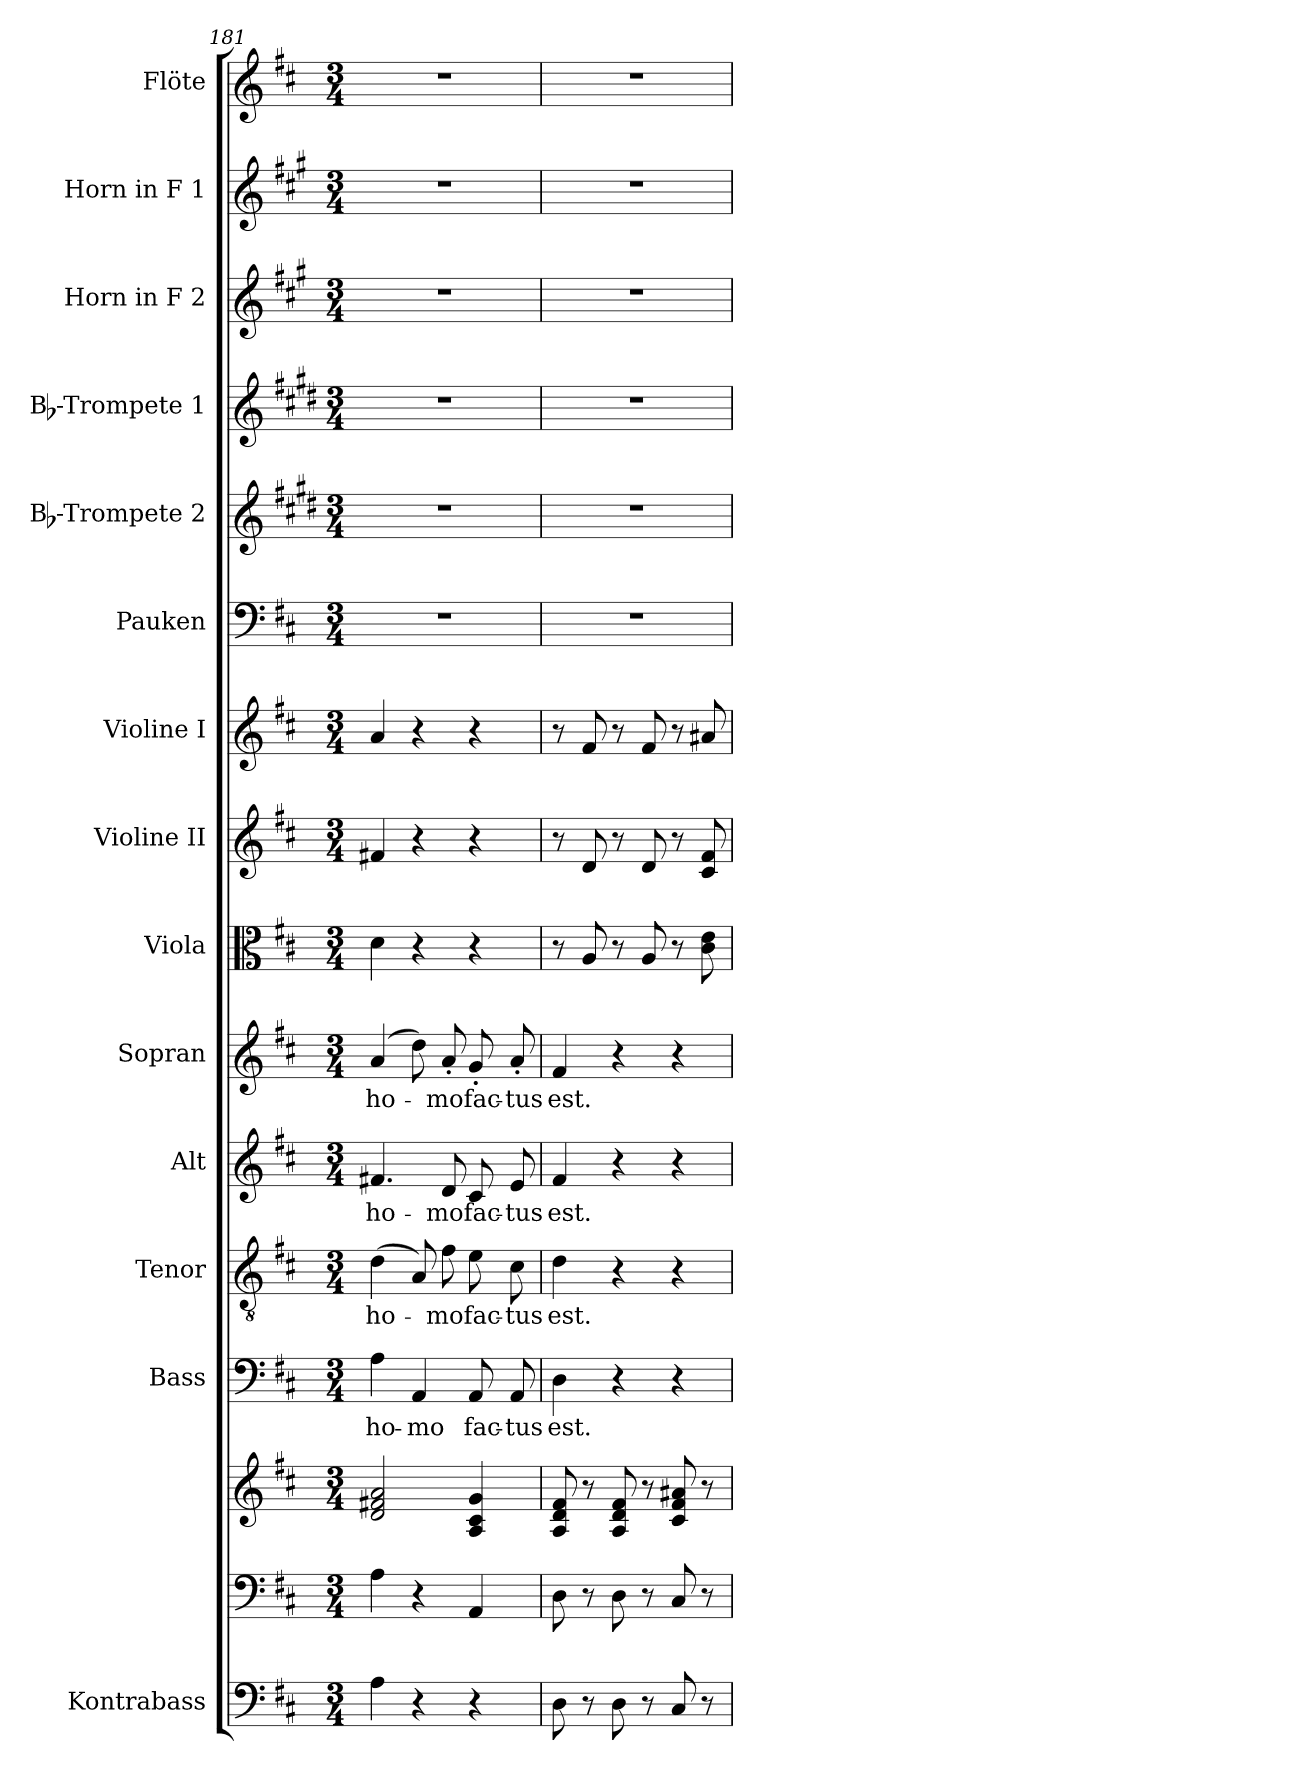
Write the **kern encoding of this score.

**kern	**kern	**kern	**kern	**text	**kern	**text	**kern	**text	**kern	**text	**kern	**kern	**kern	**kern	**kern	**kern	**kern	**kern	**kern
*part15	*part14	*part14	*part13	*part13	*part12	*part12	*part11	*part11	*part10	*part10	*part9	*part8	*part7	*part6	*part5	*part4	*part3	*part2	*part1
*staff16	*staff15	*staff14	*staff13	*staff13	*staff12	*staff12	*staff11	*staff11	*staff10	*staff10	*staff9	*staff8	*staff7	*staff6	*staff5	*staff4	*staff3	*staff2	*staff1
*I"Kontrabass	*	*	*I"Bass	*	*I"Tenor	*	*I"Alt	*	*I"Sopran	*	*I"Viola	*I"Violine II	*I"Violine I	*I"Pauken	*I"Bb-Trompete 2	*I"Bb-Trompete 1	*I"Horn in F 2	*I"Horn in F 1	*I"Flöte
*I'Kb.	*	*	*I'B.	*	*I'T.	*	*I'A.	*	*I'S.	*	*I'Vla.	*I'Vl. II	*I'Vl. I	*I'Pk.	*I'Bb Trp. 2	*I'Bb Trp. 1	*	*	*I'Fl.
*clefF4	*clefF4	*clefG2	*clefF4	*	*clefGv2	*	*clefG2	*	*clefG2	*	*clefC3	*clefG2	*clefG2	*clefF4	*clefG2	*clefG2	*clefG2	*clefG2	*clefG2
*ITrd7c12	*	*	*	*	*	*	*	*	*	*	*	*	*	*	*ITrd1c2	*ITrd1c2	*ITrd4c7	*ITrd4c7	*
*k[f#c#]	*k[f#c#]	*k[f#c#]	*k[f#c#]	*	*k[f#c#]	*	*k[f#c#]	*	*k[f#c#]	*	*k[f#c#]	*k[f#c#]	*k[f#c#]	*k[f#c#]	*k[f#c#]	*k[f#c#]	*k[f#c#]	*k[f#c#]	*k[f#c#]
*D:	*D:	*D:	*D:	*	*D:	*	*D:	*	*D:	*	*D:	*D:	*D:	*D:	*D:	*D:	*D:	*D:	*D:
*M3/4	*M3/4	*M3/4	*M3/4	*	*M3/4	*	*M3/4	*	*M3/4	*	*M3/4	*M3/4	*M3/4	*M3/4	*M3/4	*M3/4	*M3/4	*M3/4	*M3/4
=181	=181	=181	=181	=181	=181	=181	=181	=181	=181	=181	=181	=181	=181	=181	=181	=181	=181	=181	=181
!	!	!	!	!LO:LY:b	!	!LO:LY:b	!	!LO:LY:b	!	!LO:LY:b	!	!	!	!	!	!	!	!	!
4AA\	4A\	2d/ 2f#X/ 2a/	4A\	ho-	(>4d\	ho-	4.f#X/	ho-	(4a/	ho-	4d\	4f#X/	4a/	2.r	2.r	2.r	2.r	2.r	2.r
!	!	!	!	!LO:LY:b	!	!	!	!	!	!	!	!	!	!	!	!	!	!	!
4r	4r	.	4AA/	-mo	8A/)	.	.	.	8dd\)	.	4r	4r	4r	.	.	.	.	.	.
!	!	!	!	!	!	!LO:LY:b	!	!LO:LY:b	!	!LO:LY:b	!	!	!	!	!	!	!	!	!
.	.	.	.	.	8f#\	-mo	8d/	-mo	8a'</	-mo	.	.	.	.	.	.	.	.	.
!	!	!	!	!LO:LY:b	!	!LO:LY:b	!	!LO:LY:b	!	!LO:LY:b	!	!	!	!	!	!	!	!	!
4r	4AA/	4A/ 4c#/ 4g/	8AA/	fac-	8e\	fac-	8c#/	fac-	8g'</	fac-	4r	4r	4r	.	.	.	.	.	.
!	!	!	!	!LO:LY:b	!	!LO:LY:b	!	!LO:LY:b	!	!LO:LY:b	!	!	!	!	!	!	!	!	!
.	.	.	8AA/	-tus	8c#\	-tus	8e/	-tus	8a'</	-tus	.	.	.	.	.	.	.	.	.
=182	=182	=182	=182	=182	=182	=182	=182	=182	=182	=182	=182	=182	=182	=182	=182	=182	=182	=182	=182
!	!	!	!	!LO:LY:b	!	!LO:LY:b	!	!LO:LY:b	!	!LO:LY:b	!	!	!	!	!	!	!	!	!
8DD\	8D\	8A/ 8d/ 8f#/	4D\	est.	4d\	est.	4f#/	est.	4f#/	est.	8r	8r	8r	2.r	2.r	2.r	2.r	2.r	2.r
8r	8r	8r	.	.	.	.	.	.	.	.	8A/	8d/	8f#/	.	.	.	.	.	.
8DD\	8D\	8A/ 8d/ 8f#/	4r	.	4r	.	4r	.	4r	.	8r	8r	8r	.	.	.	.	.	.
8r	8r	8r	.	.	.	.	.	.	.	.	8A/	8d/	8f#/	.	.	.	.	.	.
8CC#/	8C#/	8c#/ 8f#/ 8a#X/	4r	.	4r	.	4r	.	4r	.	8r	8r	8r	.	.	.	.	.	.
8r	8r	8r	.	.	.	.	.	.	.	.	8c#\ 8e\	8c#/ 8f#/	8a#X/	.	.	.	.	.	.
=	=	=	=	=	=	=	=	=	=	=	=	=	=	=	=	=	=	=	=
*-	*-	*-	*-	*-	*-	*-	*-	*-	*-	*-	*-	*-	*-	*-	*-	*-	*-	*-	*-
